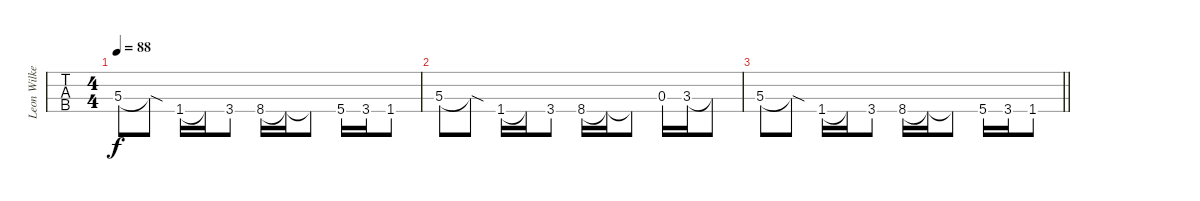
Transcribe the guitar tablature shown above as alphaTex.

\track ("Leon Wilkeson" "Leon Wilke") {instrument electricbasspick}
\staff {tabs}
\tuning (G2 D2 A1 E1) {hide}
\ts (4 4)
\tempo 88
\clef f4
\ks c
5.3.8{dy f} 5.3{sod t}.8 1.4.16 1.4{t}.16 3.4.8 8.4.16 8.4{t}.16 8.4{t}.8 5.4.16 3.4.16 1.4.8 |
5.3.8 5.3{sod t}.8 1.4.16 1.4{t}.16 3.4.8 8.4.16 8.4{t}.16 8.4{t}.8 0.3.16 3.3.16 3.3{t}.8 |
\barLineRight lightlight
5.3.8 5.3{sod t}.8 1.4.16 1.4{t}.16 3.4.8 8.4.16 8.4{t}.16 8.4{t}.8 5.4.16 3.4.16 1.4.8
